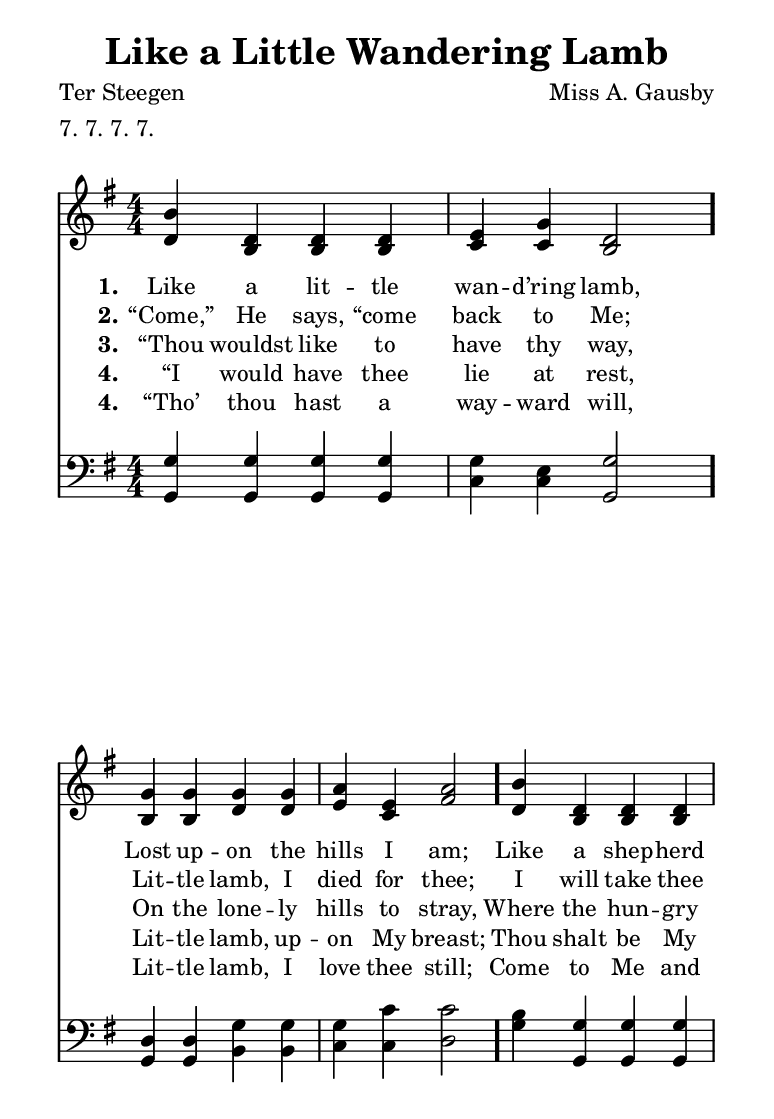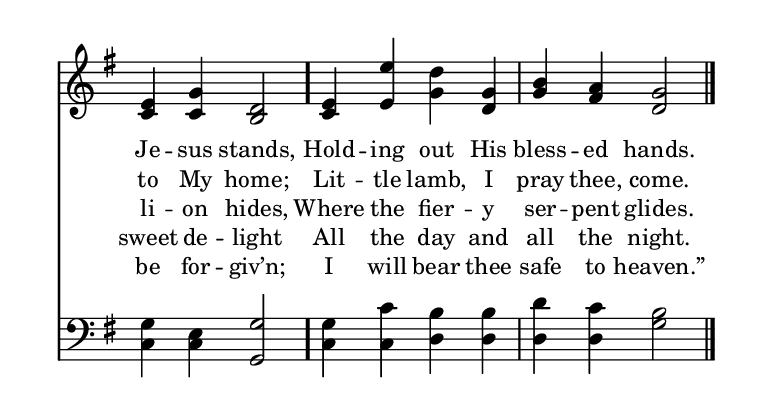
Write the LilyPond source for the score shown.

\include "common/global.ily"
\paper {
  \include "common/paper.ily"
  ragged-last-bottom = ##t
  system-system-spacing.padding = 11
}

\header{
  %children
  hymnnumber = "306"
  title = "Like a Little Wandering Lamb"
  tunename = "Homeward"
  meter = "7. 7. 7. 7."
  poet = "Ter Steegen"
  composer = "Miss A. Gausby"
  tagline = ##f
}

global = {
  \include "common/overrides.ily"
  \override Staff.TimeSignature.style = #'numbered
  \time 4/4
  \override Score.MetronomeMark.transparent = ##t % hide all fermata changes too
  \tempo 4=110
  \key g \major
  \autoBeamOff
}

notesSoprano = {
\global
\relative c'' {

  b4 d, d d | e g d2 |
  g4 g g g | a e a2 |
  b4 d, d d | e g d2 |
  e4 e' d g, | b a g2 |

  \bar "|."

}
}

notesAlto = {
\global
\relative e' {

  d4 b b b | c c b2 |
  b4 b d d | e c fis2 |
  d4 b b b | c c b2 |
  c4 e g d | g fis d2 |

}
}

notesTenor = {
\global
\relative a {

  g4 g g g | g e g2 |
  d4 d g g | g c c2 |
  b4 g g g | g e g2 |
  g4 c b b | d c b2 |

}
}

notesBass = {
\global
\relative f, {

  g4 g g g | c c g2 |
  g4 g b b | c c d2 |
  g4 g, g g | c c g2 |
  c4 c d d | d d g2 |

}
}

wordsA = \lyricmode {
\set stanza = "1."

Like a lit -- tle wan -- d’ring lamb, \bar "."
Lost up -- on the hills I am; \bar "."
Like a shep -- herd Je -- sus stands, \bar "."
Hold -- ing out His bless -- ed hands. \bar "."

}

wordsB = \lyricmode {
\set stanza = "2."

“Come,” He says, “come back to Me;
Lit -- tle lamb, I died for thee;
I will take thee to My home;
Lit -- tle lamb, I pray thee, come.

}

wordsC = \lyricmode {
\set stanza = "3."

“Thou wouldst like to have thy way,
On the lone -- ly hills to stray,
Where the hun -- gry li -- on hides,
Where the fier -- y ser -- pent glides.

}

wordsD = \lyricmode {
\set stanza = "4."

“I would have thee lie at rest,
Lit -- tle lamb, up -- on My breast;
Thou shalt be My sweet de -- light
All the day and all the night.

}

wordsE = \lyricmode {
\set stanza = "4."

“Tho’ thou hast a way -- ward will,
Lit -- tle lamb, I love thee still;
Come to Me and be for -- giv’n;
I will bear thee safe to heaven.”

}

\score {
  \context ChoirStaff <<
    \context Staff = upper <<
      \set Staff.autoBeaming = ##f
      \set ChoirStaff.systemStartDelimiter = #'SystemStartBar
      \set ChoirStaff.printPartCombineTexts = ##f
      \partcombine #'(2 . 11) \notesSoprano \notesAlto
      \context NullVoice = sopranos { \voiceOne << \notesSoprano >> }
      \context Lyrics = one   \lyricsto sopranos \wordsA
      \context Lyrics = two   \lyricsto sopranos \wordsB
      \context Lyrics = three \lyricsto sopranos \wordsC
      \context Lyrics = four  \lyricsto sopranos \wordsD
      \context Lyrics = five  \lyricsto sopranos \wordsE
    >>
    \context Staff = men <<
      \set Staff.autoBeaming = ##f
      \clef bass
      \set ChoirStaff.printPartCombineTexts = ##f
      \partcombine #'(2 . 11) \notesTenor \notesBass
    >>
  >>
  \layout {
    \include "common/layout.ily"
  }
  \midi{
    \include "common/midi.ily"
  }
}

\version "2.19.49"  % necessary for upgrading to future LilyPond versions.

% vi:set et ts=2 sw=2 ai nocindent syntax=lilypond:
